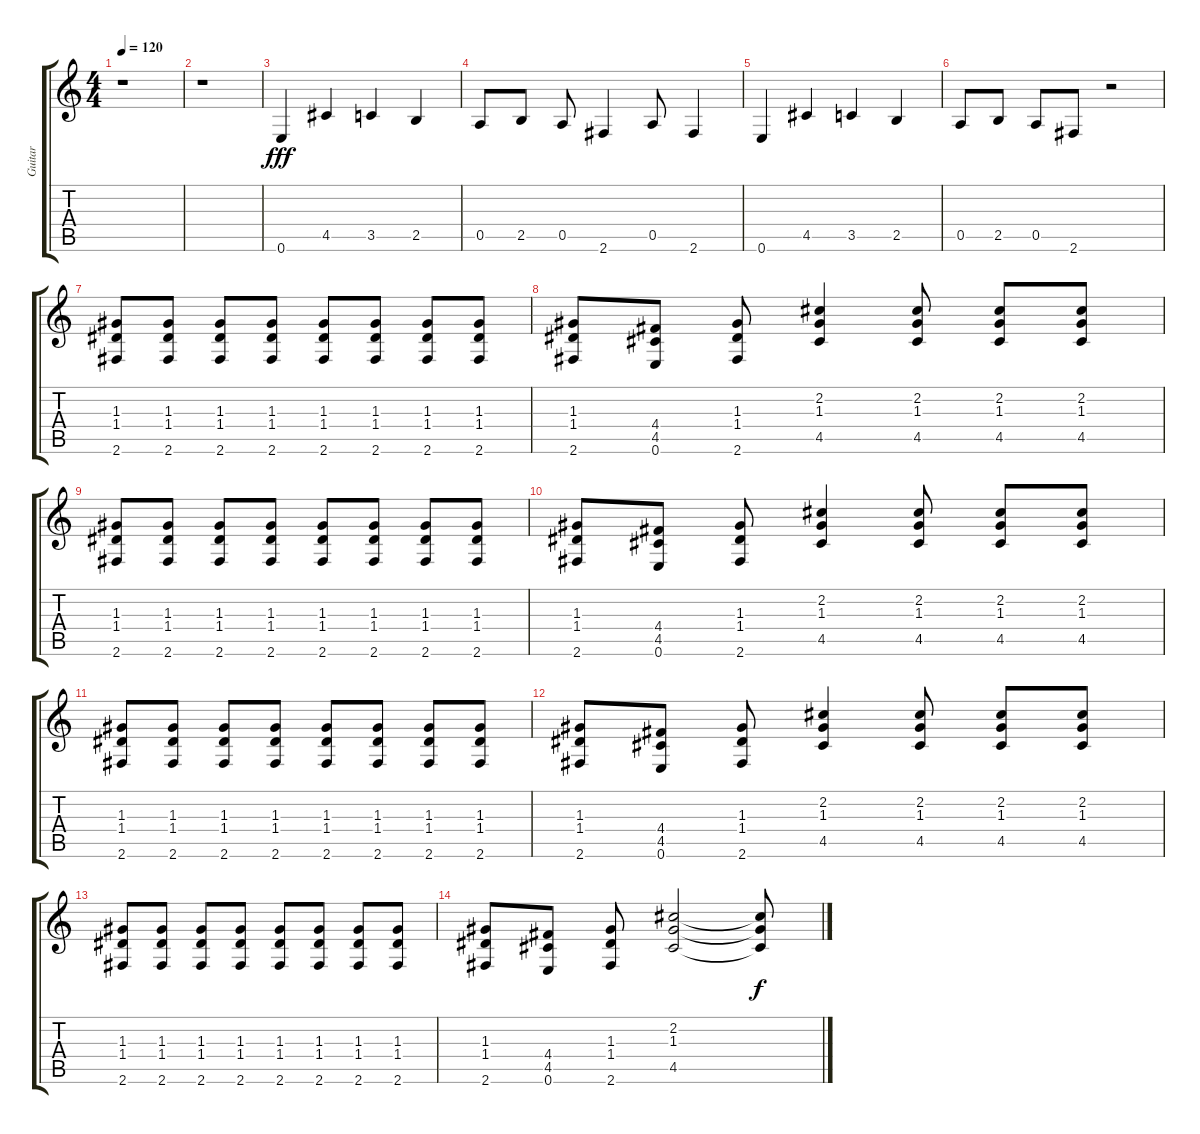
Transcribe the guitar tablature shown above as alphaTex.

\track ("Guitar" "Guitar") {instrument electricguitarjazz}
\staff {score tabs}
\tuning (E4 B3 G3 D3 A2 E2) {hide}
\ts (4 4)
\tempo 120
\clef g2
\ks c
r.1{dy fff} |
r.1 |
0.6.4 4.5.4 3.5.4 2.5.4 |
0.5.8 2.5.8 0.5.8 2.6.4 0.5.8 2.6.4 |
0.6.4 4.5.4 3.5.4 2.5.4 |
0.5.8 2.5.8 0.5.8 2.6.8 r.2 |
(1.3 1.4 2.6).8 (1.3 1.4 2.6).8 (1.3 1.4 2.6).8 (1.3 1.4 2.6).8 (1.3 1.4 2.6).8 (1.3 1.4 2.6).8 (1.3 1.4 2.6).8 (1.3 1.4 2.6).8 |
(1.3 1.4 2.6).8 (4.4 4.5 0.6).8 (1.3 1.4 2.6).8 (2.2 1.3 4.5).4 (2.2 1.3 4.5).8 (2.2 1.3 4.5).8 (2.2 1.3 4.5).8 |
(1.3 1.4 2.6).8 (1.3 1.4 2.6).8 (1.3 1.4 2.6).8 (1.3 1.4 2.6).8 (1.3 1.4 2.6).8 (1.3 1.4 2.6).8 (1.3 1.4 2.6).8 (1.3 1.4 2.6).8 |
(1.3 1.4 2.6).8 (4.4 4.5 0.6).8 (1.3 1.4 2.6).8 (2.2 1.3 4.5).4 (2.2 1.3 4.5).8 (2.2 1.3 4.5).8 (2.2 1.3 4.5).8 |
(1.3 1.4 2.6).8 (1.3 1.4 2.6).8 (1.3 1.4 2.6).8 (1.3 1.4 2.6).8 (1.3 1.4 2.6).8 (1.3 1.4 2.6).8 (1.3 1.4 2.6).8 (1.3 1.4 2.6).8 |
(1.3 1.4 2.6).8 (4.4 4.5 0.6).8 (1.3 1.4 2.6).8 (2.2 1.3 4.5).4 (2.2 1.3 4.5).8 (2.2 1.3 4.5).8 (2.2 1.3 4.5).8 |
(1.3 1.4 2.6).8 (1.3 1.4 2.6).8 (1.3 1.4 2.6).8 (1.3 1.4 2.6).8 (1.3 1.4 2.6).8 (1.3 1.4 2.6).8 (1.3 1.4 2.6).8 (1.3 1.4 2.6).8 |
(1.3 1.4 2.6).8 (4.4 4.5 0.6).8 (1.3 1.4 2.6).8 (2.2 1.3 4.5).2 (2.2{t} 1.3{t} 4.5{t}).8{dy f}
